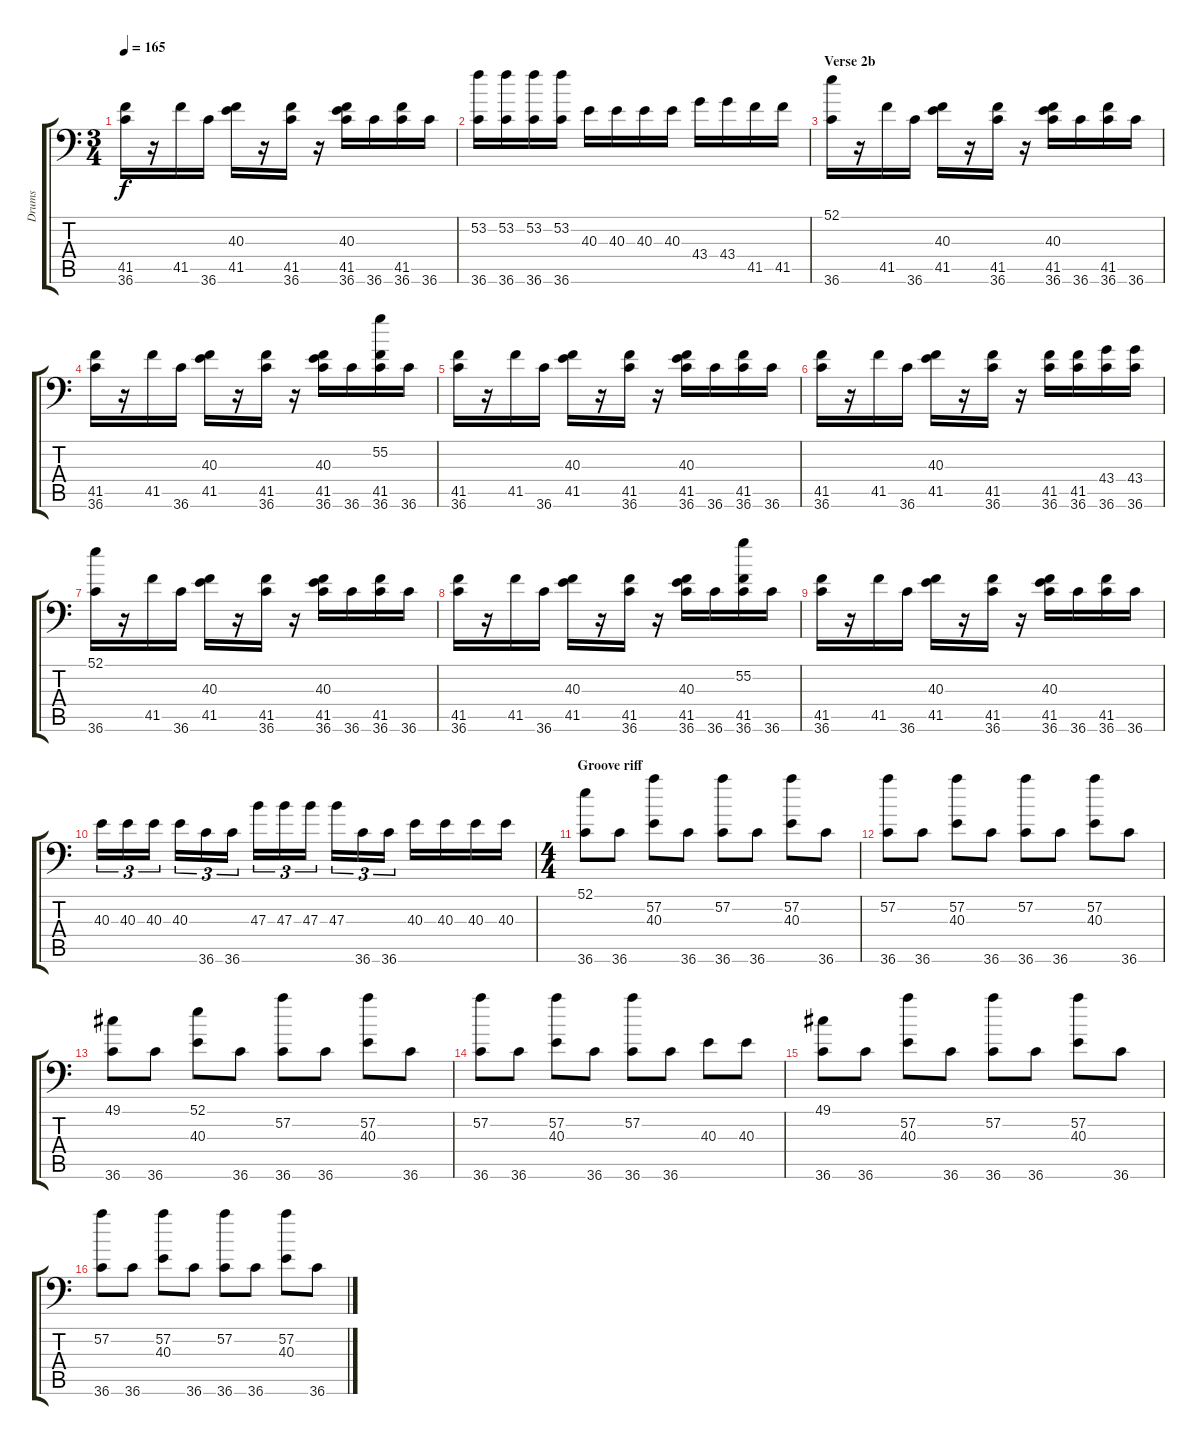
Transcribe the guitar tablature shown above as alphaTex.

\track ("Drums" "Drums") {instrument acousticgrandpiano}
\staff {score tabs}
\tuning (C-1 C-1 C-1 C-1 C-1 C-1) {hide}
\ts (3 4)
\tempo 165
\clef f4
\ks c
(41.5 36.6).16{dy f} r.16 41.5.16 36.6.16 (40.3 41.5).16 r.16 (41.5 36.6).16 r.16 (40.3 41.5 36.6).16 36.6.16 (41.5 36.6).16 36.6.16 |
(53.2 36.6).16 (53.2 36.6).16 (53.2 36.6).16 (53.2 36.6).16 40.3.16 40.3.16 40.3.16 40.3.16 43.4.16 43.4.16 41.5.16 41.5.16 |
\section ("" "Verse 2b")
(52.1 36.6).16 r.16 41.5.16 36.6.16 (40.3 41.5).16 r.16 (41.5 36.6).16 r.16 (40.3 41.5 36.6).16 36.6.16 (41.5 36.6).16 36.6.16 |
(41.5 36.6).16 r.16 41.5.16 36.6.16 (40.3 41.5).16 r.16 (41.5 36.6).16 r.16 (40.3 41.5 36.6).16 36.6.16 (55.2 41.5 36.6).16 36.6.16 |
(41.5 36.6).16 r.16 41.5.16 36.6.16 (40.3 41.5).16 r.16 (41.5 36.6).16 r.16 (40.3 41.5 36.6).16 36.6.16 (41.5 36.6).16 36.6.16 |
(41.5 36.6).16 r.16 41.5.16 36.6.16 (40.3 41.5).16 r.16 (41.5 36.6).16 r.16 (41.5 36.6).16 (41.5 36.6).16 (43.4 36.6).16 (43.4 36.6).16 |
(52.1 36.6).16 r.16 41.5.16 36.6.16 (40.3 41.5).16 r.16 (41.5 36.6).16 r.16 (40.3 41.5 36.6).16 36.6.16 (41.5 36.6).16 36.6.16 |
(41.5 36.6).16 r.16 41.5.16 36.6.16 (40.3 41.5).16 r.16 (41.5 36.6).16 r.16 (40.3 41.5 36.6).16 36.6.16 (55.2 41.5 36.6).16 36.6.16 |
(41.5 36.6).16 r.16 41.5.16 36.6.16 (40.3 41.5).16 r.16 (41.5 36.6).16 r.16 (40.3 41.5 36.6).16 36.6.16 (41.5 36.6).16 36.6.16 |
40.3.16{tu (3 2)} 40.3.16{tu (3 2)} 40.3.16{tu (3 2)} 40.3.16{tu (3 2)} 36.6.16{tu (3 2)} 36.6.16{tu (3 2)} 47.3.16{tu (3 2)} 47.3.16{tu (3 2)} 47.3.16{tu (3 2)} 47.3.16{tu (3 2)} 36.6.16{tu (3 2)} 36.6.16{tu (3 2)} 40.3.16 40.3.16 40.3.16 40.3.16 |
\ts (4 4)
\section ("" "Groove riff")
(52.1 36.6).8 36.6.8 (57.2 40.3).8 36.6.8 (57.2 36.6).8 36.6.8 (57.2 40.3).8 36.6.8 |
(57.2 36.6).8 36.6.8 (57.2 40.3).8 36.6.8 (57.2 36.6).8 36.6.8 (57.2 40.3).8 36.6.8 |
(49.1 36.6).8 36.6.8 (52.1 40.3).8 36.6.8 (57.2 36.6).8 36.6.8 (57.2 40.3).8 36.6.8 |
(57.2 36.6).8 36.6.8 (57.2 40.3).8 36.6.8 (57.2 36.6).8 36.6.8 40.3.8 40.3.8 |
(49.1 36.6).8 36.6.8 (57.2 40.3).8 36.6.8 (57.2 36.6).8 36.6.8 (57.2 40.3).8 36.6.8 |
(57.2 36.6).8 36.6.8 (57.2 40.3).8 36.6.8 (57.2 36.6).8 36.6.8 (57.2 40.3).8 36.6.8
